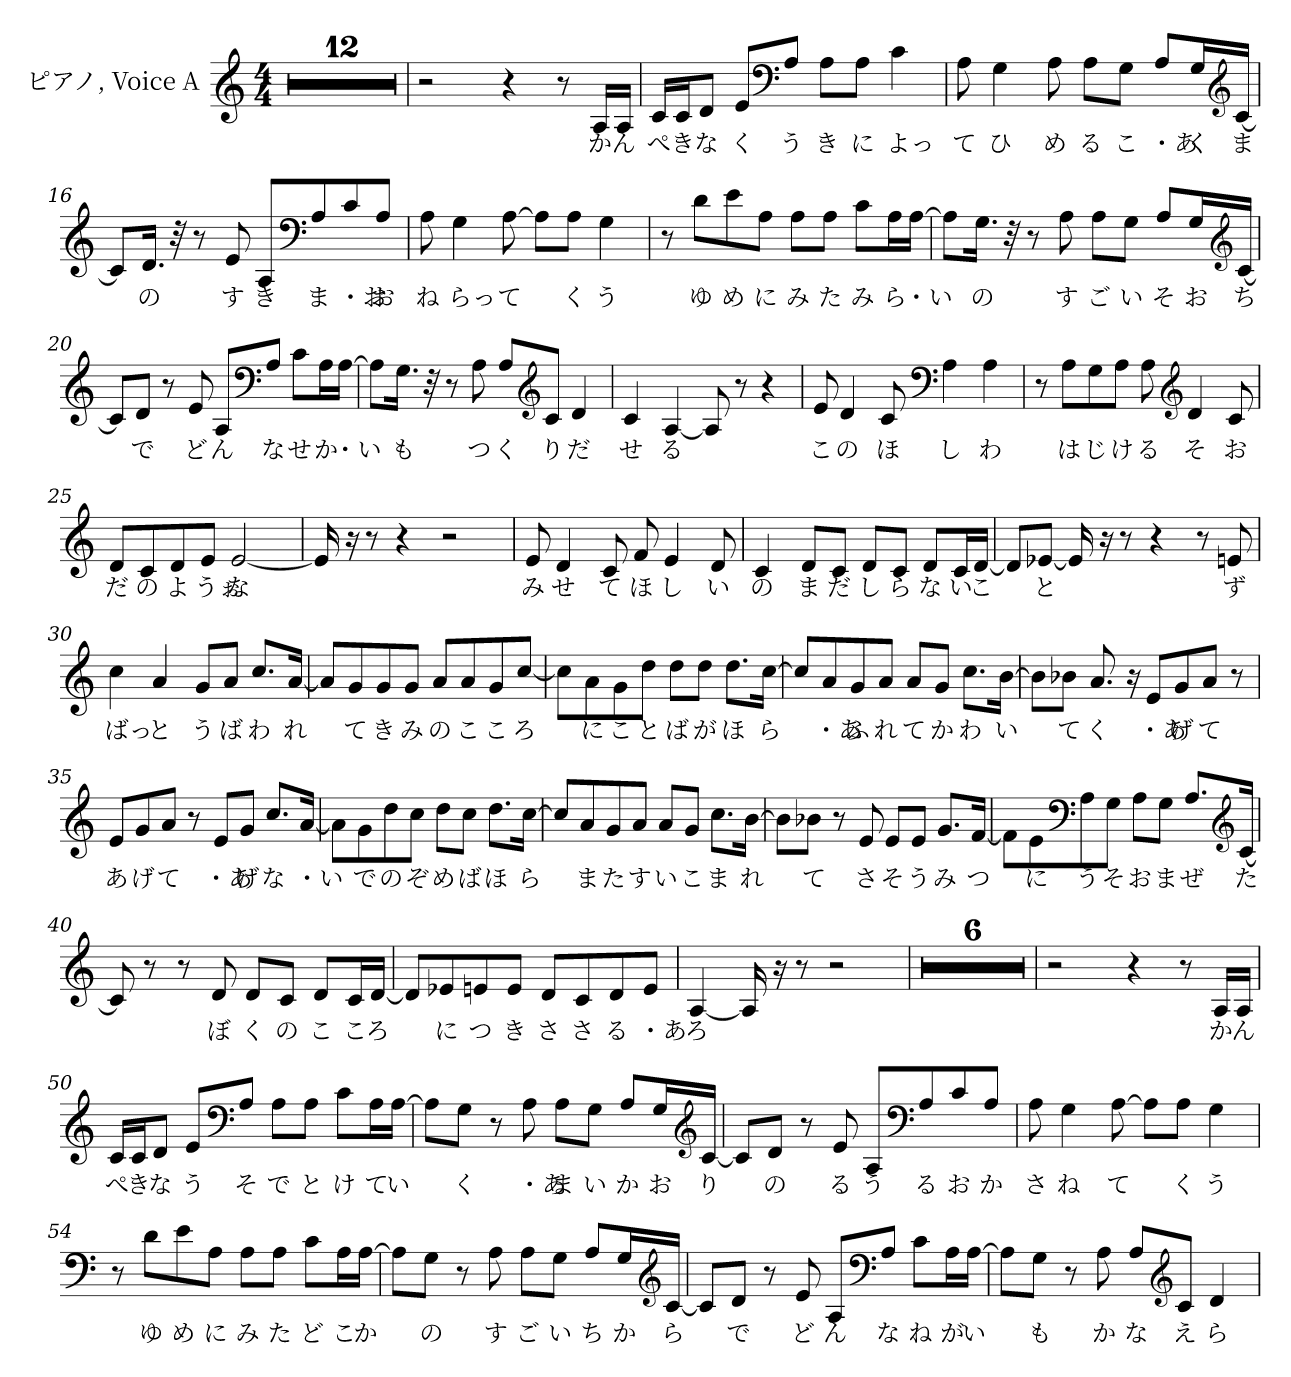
**kern	**text
*part1	*part1
*staff1	*staff1
*I"ピアノ, Voice A	*
*clefG2	*
*k[]	*
*M4/4	*
*MM131	*
=1	=1
1r	.
=2	=2
1r	.
=3	=3
1r	.
=4	=4
1r	.
=5	=5
1r	.
=6	=6
1r	.
=7	=7
1r	.
=8	=8
1r	.
=9	=9
1r	.
=10	=10
1r	.
=11	=11
1r	.
=12	=12
1r	.
=13	=13
2r	.
4r	.
8r	.
!	!LO:LY:b
16A/LL	か
!	!LO:LY:b
16A/JJ	ん
!!LO:LB:g=z
=14	=14
!	!LO:LY:b
16c/LL	ぺ
!	!LO:LY:b
16c/J	き
!	!LO:LY:b
8d/J	な
!	!LO:LY:b
8e/L	く
*clefF4	*
!	!LO:LY:b
8A/J	う
!	!LO:LY:b
8A\L	き
!	!LO:LY:b
8A\J	に
!	!LO:LY:b
4c\	よっ
=15	=15
!	!LO:LY:b
8A\	て
!	!LO:LY:b
4G\	ひ
!	!LO:LY:b
8A\	め
!	!LO:LY:b
8A\L	る
!	!LO:LY:b
8G\J	こ
!	!LO:LY:b
8A/L	・あ
!	!LO:LY:b
16G/L	く
*clefG2	*
!	!LO:LY:b
[16c/JJ	ま
=16	=16
8c/L]	.
!	!LO:LY:b
16.d/Jk	の
32r	.
8r	.
!	!LO:LY:b
8e/	す
!	!LO:LY:b
8A/L	き
*clefF4	*
!	!LO:LY:b
8A/	ま
!	!LO:LY:b
8c/	・お
!	!LO:LY:b
8A/J	お
=17	=17
!	!LO:LY:b
8A\	ね
!	!LO:LY:b
4G\	らっ
!	!LO:LY:b
[8A\	て
8A\L]	.
!	!LO:LY:b
8A\J	く
!	!LO:LY:b
4G\	う
!!LO:LB:g=z
=18	=18
8r	.
!	!LO:LY:b
8d\L	ゆ
!	!LO:LY:b
8e\	め
!	!LO:LY:b
8A\J	に
!	!LO:LY:b
8A\L	み
!	!LO:LY:b
8A\J	た
!	!LO:LY:b
8c\L	み
!	!LO:LY:b
16A\L	ら
!	!LO:LY:b
[16A\JJ	・い
=19	=19
8A\L]	.
!	!LO:LY:b
16.G\Jk	の
32r	.
8r	.
!	!LO:LY:b
8A\	す
!	!LO:LY:b
8A\L	ご
!	!LO:LY:b
8G\J	い
!	!LO:LY:b
8A/L	そ
!	!LO:LY:b
16G/L	お
*clefG2	*
!	!LO:LY:b
[16c/JJ	ち
=20	=20
8c/L]	.
!	!LO:LY:b
8d/J	で
8r	.
!	!LO:LY:b
8e/	ど
!	!LO:LY:b
8A/L	ん
*clefF4	*
!	!LO:LY:b
8A/J	な
!	!LO:LY:b
8c\L	せ
!	!LO:LY:b
16A\L	か
!	!LO:LY:b
[16A\JJ	・い
=21	=21
8A\L]	.
!	!LO:LY:b
16.G\Jk	も
32r	.
8r	.
!	!LO:LY:b
8A\	つ
!	!LO:LY:b
8A/L	く
*clefG2	*
!	!LO:LY:b
8c/J	り
!	!LO:LY:b
4d/	だ
!!LO:LB:g=z
=22	=22
!	!LO:LY:b
4c/	せ
!	!LO:LY:b
[4A/	る
8A/]	.
8r	.
4r	.
=23	=23
!	!LO:LY:b
8e/	こ
!	!LO:LY:b
4d/	の
!	!LO:LY:b
8c/	ほ
*clefF4	*
!	!LO:LY:b
4A\	し
!	!LO:LY:b
4A\	わ
=24	=24
8r	.
!	!LO:LY:b
8A\L	は
!	!LO:LY:b
8G\	じ
!	!LO:LY:b
8A\J	け
!	!LO:LY:b
8A\	る
*clefG2	*
!	!LO:LY:b
4d/	そ
!	!LO:LY:b
8c/	お
=25	=25
!	!LO:LY:b
8d/L	だ
!	!LO:LY:b
8c/	の
!	!LO:LY:b
8d/	よ
!	!LO:LY:b
8e/J	うぉ
!	!LO:LY:b
[2e/	な
=26	=26
16e/]	.
16r	.
8r	.
4r	.
2r	.
=27	=27
!	!LO:LY:b
8e/	み
!	!LO:LY:b
4d/	せ
!	!LO:LY:b
8c/	て
!	!LO:LY:b
8f/	ほ
!	!LO:LY:b
4e/	し
!	!LO:LY:b
8d/	い
!!LO:LB:g=z
=28	=28
!	!LO:LY:b
4c/	の
!	!LO:LY:b
8d/L	ま
!	!LO:LY:b
8c/J	だ
!	!LO:LY:b
8d/L	し
!	!LO:LY:b
8c/J	ら
!	!LO:LY:b
8d/L	な
!	!LO:LY:b
16c/L	い
!	!LO:LY:b
[16d/JJ	こ
=29	=29
8d/L]	.
!	!LO:LY:b
[8e-X/J	と
16e-/]	.
16r	.
8r	.
4r	.
8r	.
!	!LO:LY:b
8en/	ず
=30	=30
!	!LO:LY:b
4cc\	ばっ
!	!LO:LY:b
4a/	と
!	!LO:LY:b
8g/L	う
!	!LO:LY:b
8a/J	ば
!	!LO:LY:b
8.cc/L	わ
!	!LO:LY:b
[16a/Jk	れ
=31	=31
8a/L]	.
!	!LO:LY:b
8g/	て
!	!LO:LY:b
8g/	き
!	!LO:LY:b
8g/J	み
!	!LO:LY:b
8a/L	の
!	!LO:LY:b
8a/	こ
!	!LO:LY:b
8g/	こ
!	!LO:LY:b
[8cc/J	ろ
=32	=32
8cc\L]	.
!	!LO:LY:b
8a\	に
!	!LO:LY:b
8g\	こ
!	!LO:LY:b
8dd\J	と
!	!LO:LY:b
8dd\L	ば
!	!LO:LY:b
8dd\J	が
!	!LO:LY:b
8.dd\L	ほ
!	!LO:LY:b
[16cc\Jk	ら
!!LO:LB:g=z
=33	=33
8cc/L]	.
!	!LO:LY:b
8a/	・あ
!	!LO:LY:b
8g/	ふ
!	!LO:LY:b
8a/J	れ
!	!LO:LY:b
8a/L	て
!	!LO:LY:b
8g/J	か
!	!LO:LY:b
8.cc\L	わ
!	!LO:LY:b
[16b\Jk	い
=34	=34
8b\L]	.
!	!LO:LY:b
8b-X\J	て
!	!LO:LY:b
8.a/	く
16r	.
!	!LO:LY:b
8e/L	・あ
!	!LO:LY:b
8g/	げ
!	!LO:LY:b
8a/J	て
8r	.
=35	=35
!	!LO:LY:b
8e/L	あ
!	!LO:LY:b
8g/	げ
!	!LO:LY:b
8a/J	て
8r	.
!	!LO:LY:b
8e/L	・あ
!	!LO:LY:b
8g/J	げ
!	!LO:LY:b
8.cc/L	な
!	!LO:LY:b
[16a/Jk	・い
=36	=36
8a\L]	.
!	!LO:LY:b
8g\	で
!	!LO:LY:b
8dd\	の
!	!LO:LY:b
8cc\J	ぞ
!	!LO:LY:b
8dd\L	め
!	!LO:LY:b
8cc\J	ば
!	!LO:LY:b
8.dd\L	ほ
!	!LO:LY:b
[16cc\Jk	ら
=37	=37
8cc/L]	.
!	!LO:LY:b
8a/	ま
!	!LO:LY:b
8g/	た
!	!LO:LY:b
8a/J	す
!	!LO:LY:b
8a/L	い
!	!LO:LY:b
8g/J	こ
!	!LO:LY:b
8.cc\L	ま
!	!LO:LY:b
[16b\Jk	れ
!!LO:LB:g=z
=38	=38
8b\L]	.
!	!LO:LY:b
8b-X\J	て
8r	.
!	!LO:LY:b
8e/	さ
!	!LO:LY:b
8e/L	そ
!	!LO:LY:b
8e/J	う
!	!LO:LY:b
8.g/L	み
!	!LO:LY:b
[16f/Jk	つ
=39	=39
8f\L]	.
!	!LO:LY:b
8e\	に
*clefF4	*
!	!LO:LY:b
8A\	う
!	!LO:LY:b
8G\J	そ
!	!LO:LY:b
8A\L	お
!	!LO:LY:b
8G\J	ま
!	!LO:LY:b
8.A/L	ぜ
*clefG2	*
!	!LO:LY:b
[16c/Jk	た
=40	=40
8c/]	.
8r	.
8r	.
!	!LO:LY:b
8d/	ぼ
!	!LO:LY:b
8d/L	く
!	!LO:LY:b
8c/J	の
!	!LO:LY:b
8d/L	こ
!	!LO:LY:b
16c/L	こ
!	!LO:LY:b
[16d/JJ	ろ
=41	=41
8d/L]	.
!	!LO:LY:b
8e-X/	に
!	!LO:LY:b
8en/	つ
!	!LO:LY:b
8e/J	き
!	!LO:LY:b
8d/L	さ
!	!LO:LY:b
8c/	さ
!	!LO:LY:b
8d/	る
!	!LO:LY:b
8e/J	・あ
!!LO:LB:g=z
=42	=42
!	!LO:LY:b
[4A/	ろ
16A/]	.
16r	.
8r	.
2r	.
=43	=43
1r	.
=44	=44
1r	.
=45	=45
1r	.
=46	=46
1r	.
=47	=47
1r	.
=48	=48
1r	.
=49	=49
2r	.
4r	.
8r	.
!	!LO:LY:b
16A/LL	か
!	!LO:LY:b
16A/JJ	ん
=50	=50
!	!LO:LY:b
16c/LL	ぺ
!	!LO:LY:b
16c/J	き
!	!LO:LY:b
8d/J	な
!	!LO:LY:b
8e/L	う
*clefF4	*
!	!LO:LY:b
8A/J	そ
!	!LO:LY:b
8A\L	で
!	!LO:LY:b
8A\J	と
!	!LO:LY:b
8c\L	け
!	!LO:LY:b
16A\L	て
!	!LO:LY:b
[16A\JJ	い
!!LO:LB:g=z
=51	=51
8A\L]	.
!	!LO:LY:b
8G\J	く
8r	.
!	!LO:LY:b
8A\	・あ
!	!LO:LY:b
8A\L	ま
!	!LO:LY:b
8G\J	い
!	!LO:LY:b
8A/L	か
!	!LO:LY:b
16G/L	お
*clefG2	*
!	!LO:LY:b
[16c/JJ	り
=52	=52
8c/L]	.
!	!LO:LY:b
8d/J	の
8r	.
!	!LO:LY:b
8e/	る
!	!LO:LY:b
8A/L	う
*clefF4	*
!	!LO:LY:b
8A/	る
!	!LO:LY:b
8c/	お
!	!LO:LY:b
8A/J	か
=53	=53
!	!LO:LY:b
8A\	さ
!	!LO:LY:b
4G\	ね
!	!LO:LY:b
[8A\	て
8A\L]	.
!	!LO:LY:b
8A\J	く
!	!LO:LY:b
4G\	う
=54	=54
8r	.
!	!LO:LY:b
8d\L	ゆ
!	!LO:LY:b
8e\	め
!	!LO:LY:b
8A\J	に
!	!LO:LY:b
8A\L	み
!	!LO:LY:b
8A\J	た
!	!LO:LY:b
8c\L	ど
!	!LO:LY:b
16A\L	こ
!	!LO:LY:b
[16A\JJ	か
!!LO:LB:g=z
=55	=55
8A\L]	.
!	!LO:LY:b
8G\J	の
8r	.
!	!LO:LY:b
8A\	す
!	!LO:LY:b
8A\L	ご
!	!LO:LY:b
8G\J	い
!	!LO:LY:b
8A/L	ち
!	!LO:LY:b
16G/L	か
*clefG2	*
!	!LO:LY:b
[16c/JJ	ら
=56	=56
8c/L]	.
!	!LO:LY:b
8d/J	で
8r	.
!	!LO:LY:b
8e/	ど
!	!LO:LY:b
8A/L	ん
*clefF4	*
!	!LO:LY:b
8A/J	な
!	!LO:LY:b
8c\L	ね
!	!LO:LY:b
16A\L	が
!	!LO:LY:b
[16A\JJ	い
=57	=57
8A\L]	.
!	!LO:LY:b
8G\J	も
8r	.
!	!LO:LY:b
8A\	か
!	!LO:LY:b
8A/L	な
*clefG2	*
!	!LO:LY:b
8c/J	え
!	!LO:LY:b
4d/	ら
=	=
*-	*-
